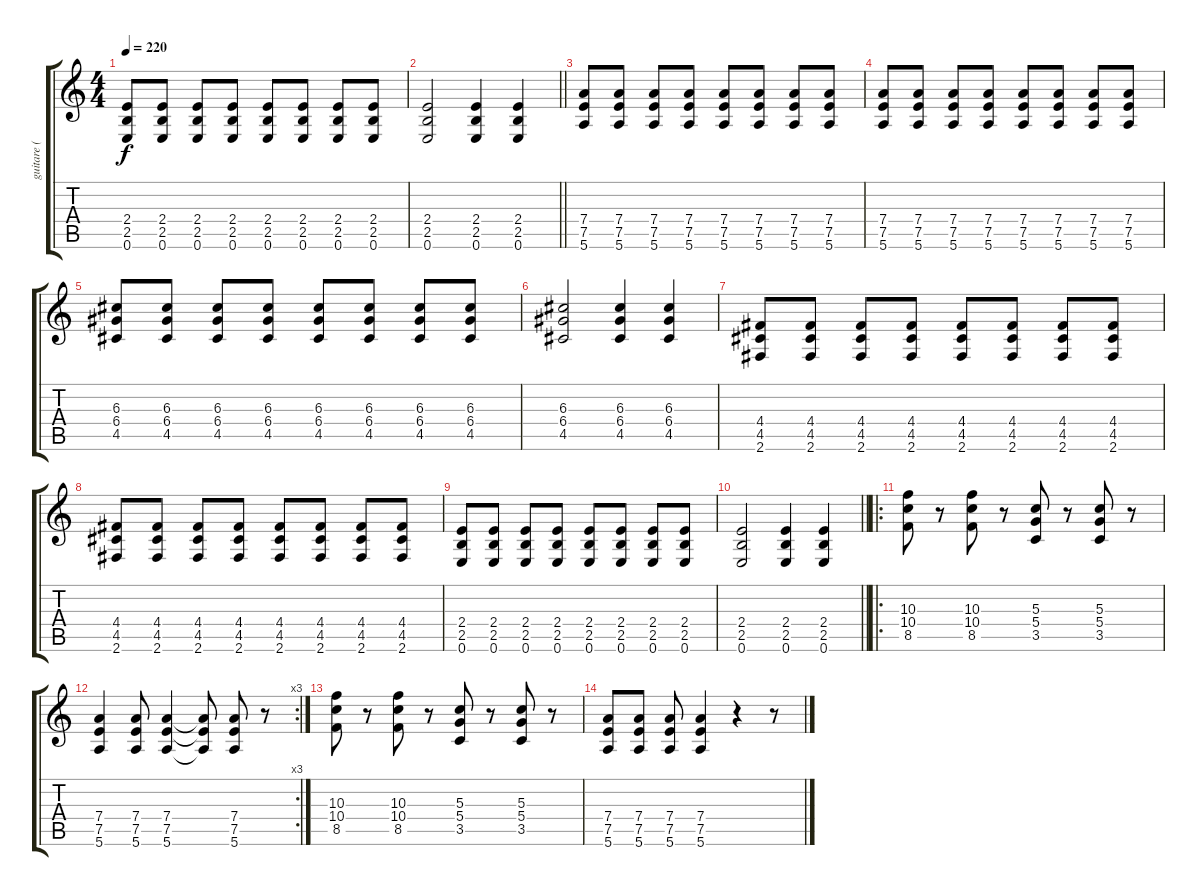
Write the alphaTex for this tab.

\track ("guitare ( Yann )" "guitare ( ") {instrument distortionguitar}
\staff {score tabs}
\tuning (E4 B3 G3 D3 A2 E2) {hide}
\ts (4 4)
\tempo 220
\clef g2
\ks c
(2.4 2.5 0.6).8{dy f} (2.4 2.5 0.6).8 (2.4 2.5 0.6).8 (2.4 2.5 0.6).8 (2.4 2.5 0.6).8 (2.4 2.5 0.6).8 (2.4 2.5 0.6).8 (2.4 2.5 0.6).8 |
\barLineRight lightlight
(2.4 2.5 0.6).2 (2.4 2.5 0.6).4 (2.4 2.5 0.6).4 |
(7.4 7.5 5.6).8 (7.4 7.5 5.6).8 (7.4 7.5 5.6).8 (7.4 7.5 5.6).8 (7.4 7.5 5.6).8 (7.4 7.5 5.6).8 (7.4 7.5 5.6).8 (7.4 7.5 5.6).8 |
(7.4 7.5 5.6).8 (7.4 7.5 5.6).8 (7.4 7.5 5.6).8 (7.4 7.5 5.6).8 (7.4 7.5 5.6).8 (7.4 7.5 5.6).8 (7.4 7.5 5.6).8 (7.4 7.5 5.6).8 |
(6.3 6.4 4.5).8 (6.3 6.4 4.5).8 (6.3 6.4 4.5).8 (6.3 6.4 4.5).8 (6.3 6.4 4.5).8 (6.3 6.4 4.5).8 (6.3 6.4 4.5).8 (6.3 6.4 4.5).8 |
(6.3 6.4 4.5).2 (6.3 6.4 4.5).4 (6.3 6.4 4.5).4 |
(4.4 4.5 2.6).8 (4.4 4.5 2.6).8 (4.4 4.5 2.6).8 (4.4 4.5 2.6).8 (4.4 4.5 2.6).8 (4.4 4.5 2.6).8 (4.4 4.5 2.6).8 (4.4 4.5 2.6).8 |
(4.4 4.5 2.6).8 (4.4 4.5 2.6).8 (4.4 4.5 2.6).8 (4.4 4.5 2.6).8 (4.4 4.5 2.6).8 (4.4 4.5 2.6).8 (4.4 4.5 2.6).8 (4.4 4.5 2.6).8 |
(2.4 2.5 0.6).8 (2.4 2.5 0.6).8 (2.4 2.5 0.6).8 (2.4 2.5 0.6).8 (2.4 2.5 0.6).8 (2.4 2.5 0.6).8 (2.4 2.5 0.6).8 (2.4 2.5 0.6).8 |
\barLineRight lightlight
(2.4 2.5 0.6).2 (2.4 2.5 0.6).4 (2.4 2.5 0.6).4 |
\ro
(10.3 10.4 8.5).8 r.8 (10.3 10.4 8.5).8 r.8 (5.3 5.4 3.5).8 r.8 (5.3 5.4 3.5).8 r.8 |
\rc 3
(7.4 7.5 5.6).4 (7.4 7.5 5.6).8 (7.4 7.5 5.6).4 (7.4{t} 7.5{t} 5.6{t}).8 (7.4 7.5 5.6).8 r.8 |
(10.3 10.4 8.5).8 r.8 (10.3 10.4 8.5).8 r.8 (5.3 5.4 3.5).8 r.8 (5.3 5.4 3.5).8 r.8 |
(7.4 7.5 5.6).8 (7.4 7.5 5.6).8 (7.4 7.5 5.6).8 (7.4 7.5 5.6).4 r.4 r.8
